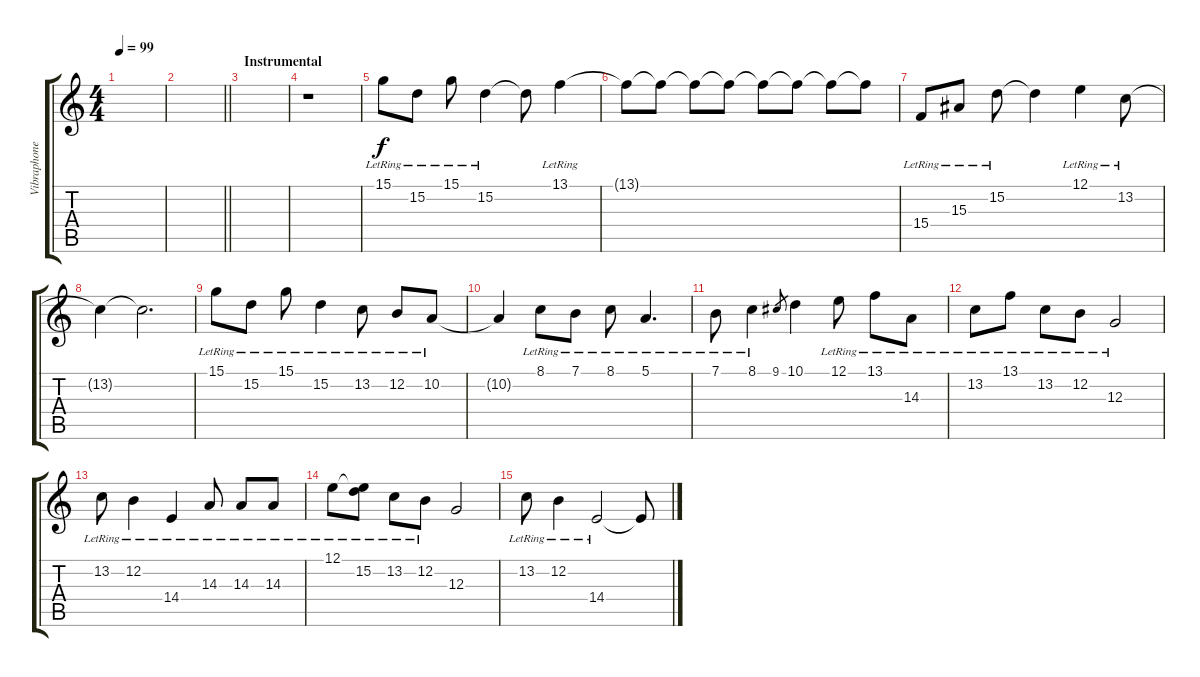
\track ("Vibraphone/Harmonica" "Vibraphone") {instrument vibraphone}
\staff {score tabs}
\tuning (E4 B3 G3 D3 A2 E2) {hide}
\ts (4 4)
\tempo 99
\clef g2
\ks c
|
\barLineRight lightlight
|
\section ("" "Instrumental")
|
r.1{volume 13 instrument vibraphone} |
15.1{lr}.8 15.2{lr}.8 15.1{lr}.8 15.2{lr}.4 15.2{t}.8 13.1{lr}.4 |
13.1{t}.8 13.1{t}.8 13.1{t}.8 13.1{t}.8 13.1{t}.8 13.1{t}.8 13.1{t}.8 13.1{t}.8 |
15.4{lr}.8 15.3{lr}.8 15.2{lr}.8 15.2{t}.4 12.1{lr}.4 13.2{lr}.8 |
13.2{t}.4 13.2{t}.2{d} |
15.1{lr}.8 15.2{lr}.8 15.1{lr}.8 15.2{lr}.4 13.2{lr}.8 12.2{lr}.8 10.2{lr}.8 |
10.2{t}.4 8.1{lr}.8 7.1{lr}.8 8.1{lr}.8 5.1{lr}.4{d} |
7.1{lr}.8 8.1{lr}.4 9.1.8{gr} 10.1.4 12.1{lr}.8 13.1{lr}.8 14.3{lr}.8 |
13.2{lr}.8 13.1{lr}.8 13.2{lr}.8 12.2{lr}.8 12.3{lr}.2 |
13.2{lr}.8 12.2{lr}.4 14.4{lr}.4 14.3{lr}.8 14.3{lr}.8 14.3{lr}.8 |
12.1{lr}.8 (12.1{t} 15.2{lr}).8 13.2{lr}.8 12.2{lr}.8 12.3.2 |
13.2{lr}.8 12.2{lr}.4 14.4{lr}.2 14.4{t}.8
